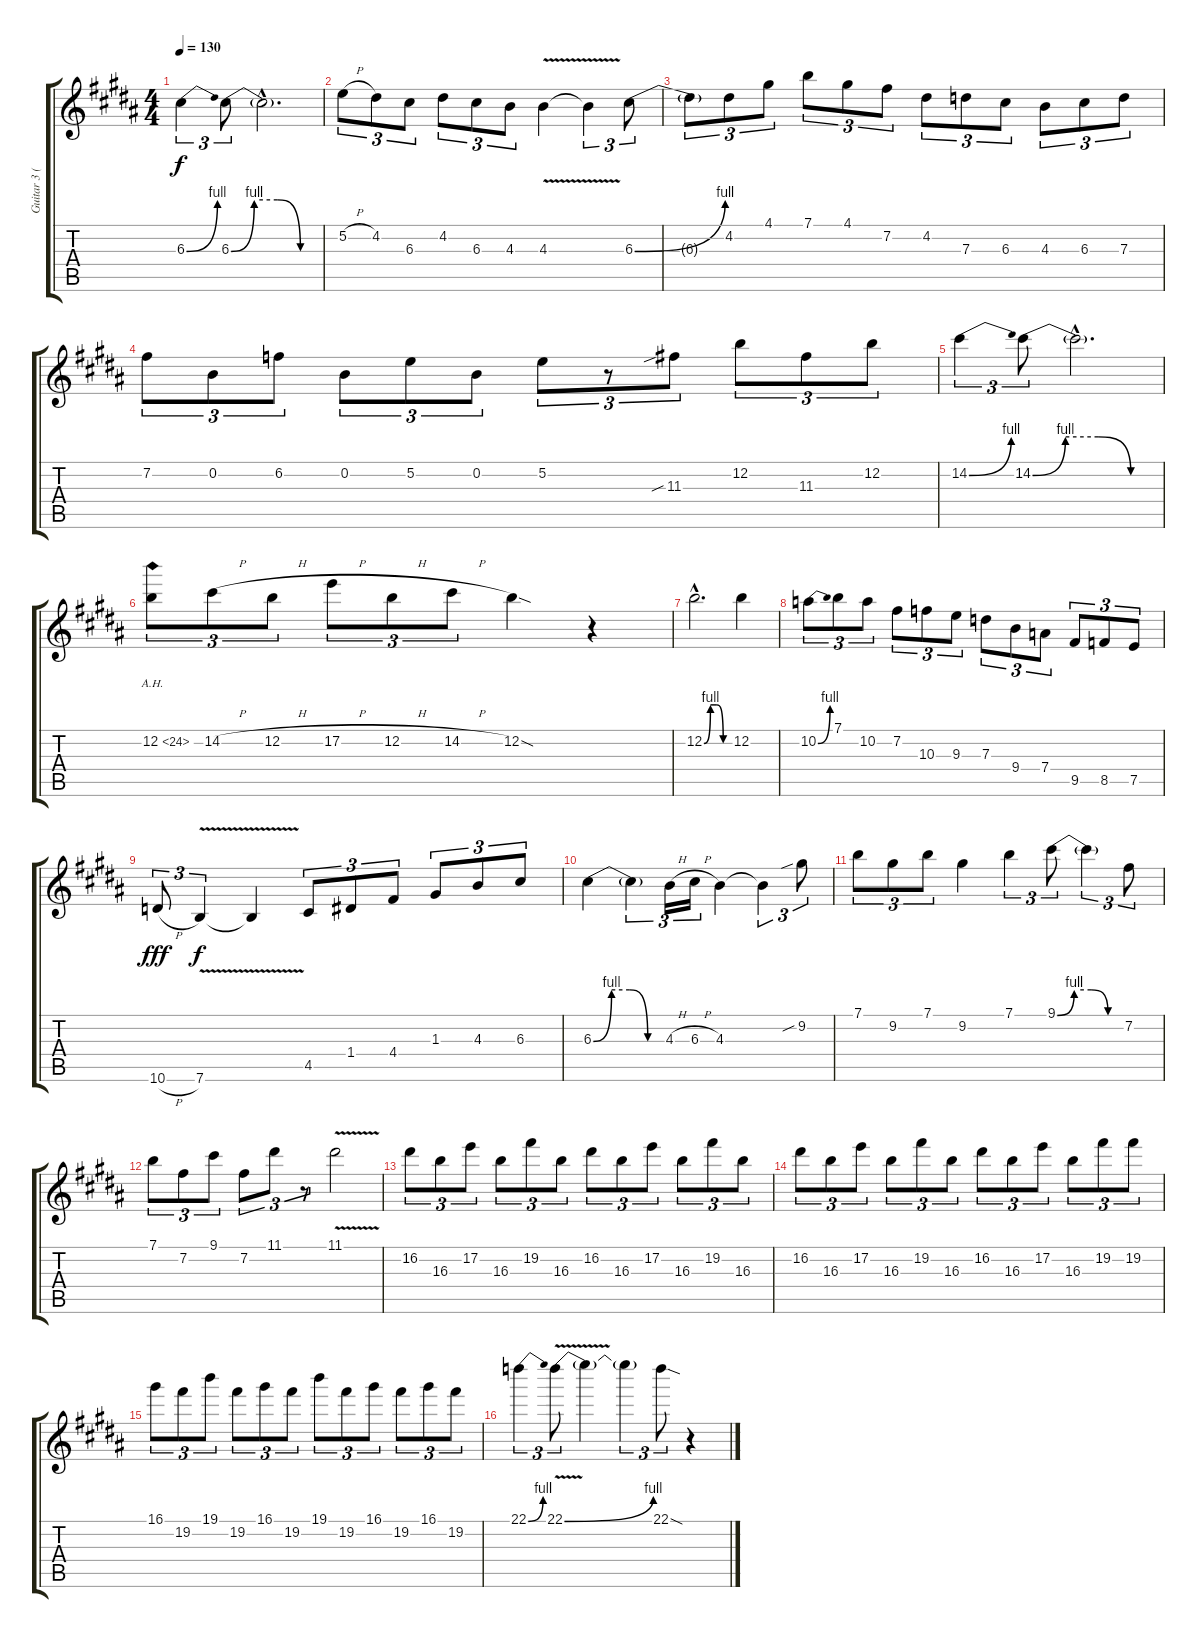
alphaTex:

\track ("Guitar 3 (Overdubs)" "Guitar 3 (") {instrument distortionguitar}
\staff {score tabs}
\tuning (E4 B3 G3 D3 A2 E2) {hide}
\ts (4 4)
\tempo 130
\clef g2
\ks b
6.3{be (bend 0 0 60 4)}.4{tu (3 2) dy f} 6.3{be (custom 0 0 15 4 30 4 45 0 60 0)}.8{tu (3 2)} 6.3{hac t}.2{d} |
5.2{h}.8{tu (3 2)} 4.2.8{tu (3 2)} 6.3.8{tu (3 2)} 4.2.8{tu (3 2)} 6.3.8{tu (3 2)} 4.3.8{tu (3 2)} 4.3{v}.4 4.3{t}.4{tu (3 2)} 6.3{be (bend 0 0 60 4)}.8{tu (3 2)} |
6.3{t}.8{tu (3 2)} 4.2.8{tu (3 2)} 4.1.8{tu (3 2)} 7.1.8{tu (3 2)} 4.1.8{tu (3 2)} 7.2.8{tu (3 2)} 4.2.8{tu (3 2)} 7.3.8{tu (3 2)} 6.3.8{tu (3 2)} 4.3.8{tu (3 2)} 6.3.8{tu (3 2)} 7.3.8{tu (3 2)} |
7.2.8{tu (3 2)} 0.2.8{tu (3 2)} 6.2.8{tu (3 2)} 0.2.8{tu (3 2)} 5.2.8{tu (3 2)} 0.2.8{tu (3 2)} 5.2.8{tu (3 2)} r.8{tu (3 2)} 11.3{sib}.8{tu (3 2)} 12.2.8{tu (3 2)} 11.3.8{tu (3 2)} 12.2.8{tu (3 2)} |
14.2{be (bend 0 0 60 4)}.4{tu (3 2)} 14.2{be (custom 0 0 15 4 30 4 45 0 60 0)}.8{tu (3 2)} 14.2{hac t}.2{d} |
12.2{ah 12}.8{tu (3 2)} 14.2{h}.8{tu (3 2)} 12.2{h}.8{tu (3 2)} 17.2{h}.8{tu (3 2)} 12.2{h}.8{tu (3 2)} 14.2{h}.8{tu (3 2)} 12.2{sod}.4 r.4 |
12.2{be (custom 0 0 15 4 30 4 45 0 60 0) hac}.2{d} 12.2.4 |
10.2{be (bend 0 0 60 4)}.8{tu (3 2)} 7.1.8{tu (3 2)} 10.2.8{tu (3 2)} 7.2.8{tu (3 2)} 10.3.8{tu (3 2)} 9.3.8{tu (3 2)} 7.3.8{tu (3 2)} 9.4.8{tu (3 2)} 7.4.8{tu (3 2)} 9.5.8{tu (3 2)} 8.5.8{tu (3 2)} 7.5.8{tu (3 2)} |
10.6{h}.8{tu (3 2) dy fff} 7.6{v}.4{tu (3 2) dy f} 7.6{t}.4 4.5.8{tu (3 2)} 1.4.8{tu (3 2)} 4.4.8{tu (3 2)} 1.3.8{tu (3 2)} 4.3.8{tu (3 2)} 6.3.8{tu (3 2)} |
6.3{be (custom 0 0 15 4 30 4 45 0 60 0)}.4 6.3{t}.4{tu (3 2)} 4.3{h}.16{tu (3 2)} 6.3{h}.16{tu (3 2)} 4.3.4 4.3{t}.4{tu (3 2)} 9.2{sib}.8{tu (3 2)} |
7.1.8{tu (3 2)} 9.2.8{tu (3 2)} 7.1.8{tu (3 2)} 9.2.4 7.1.4{tu (3 2)} 9.1{be (custom 0 0 15 4 30 4 45 0 60 0)}.8{tu (3 2)} 9.1{t}.4{tu (3 2)} 7.2.8{tu (3 2)} |
7.1.8{tu (3 2)} 7.2.8{tu (3 2)} 9.1.8{tu (3 2)} 7.2.8{tu (3 2)} 11.1.8{tu (3 2)} r.8{tu (3 2)} 11.1{v}.2 |
16.2.8{tu (3 2)} 16.3.8{tu (3 2)} 17.2.8{tu (3 2)} 16.3.8{tu (3 2)} 19.2.8{tu (3 2)} 16.3.8{tu (3 2)} 16.2.8{tu (3 2)} 16.3.8{tu (3 2)} 17.2.8{tu (3 2)} 16.3.8{tu (3 2)} 19.2.8{tu (3 2)} 16.3.8{tu (3 2)} |
16.2.8{tu (3 2)} 16.3.8{tu (3 2)} 17.2.8{tu (3 2)} 16.3.8{tu (3 2)} 19.2.8{tu (3 2)} 16.3.8{tu (3 2)} 16.2.8{tu (3 2)} 16.3.8{tu (3 2)} 17.2.8{tu (3 2)} 16.3.8{tu (3 2)} 19.2.8{tu (3 2)} 19.2.8{tu (3 2)} |
16.1.8{tu (3 2)} 19.2.8{tu (3 2)} 19.1.8{tu (3 2)} 19.2.8{tu (3 2)} 16.1.8{tu (3 2)} 19.2.8{tu (3 2)} 19.1.8{tu (3 2)} 19.2.8{tu (3 2)} 16.1.8{tu (3 2)} 19.2.8{tu (3 2)} 16.1.8{tu (3 2)} 19.2.8{tu (3 2)} |
22.1{be (bend 0 0 60 4)}.4{tu (3 2)} 22.1{be (bend 0 0 60 4) v}.8{tu (3 2)} 22.1{t}.4 22.1{t}.4{tu (3 2)} 22.1{sod}.8{tu (3 2)} r.4
